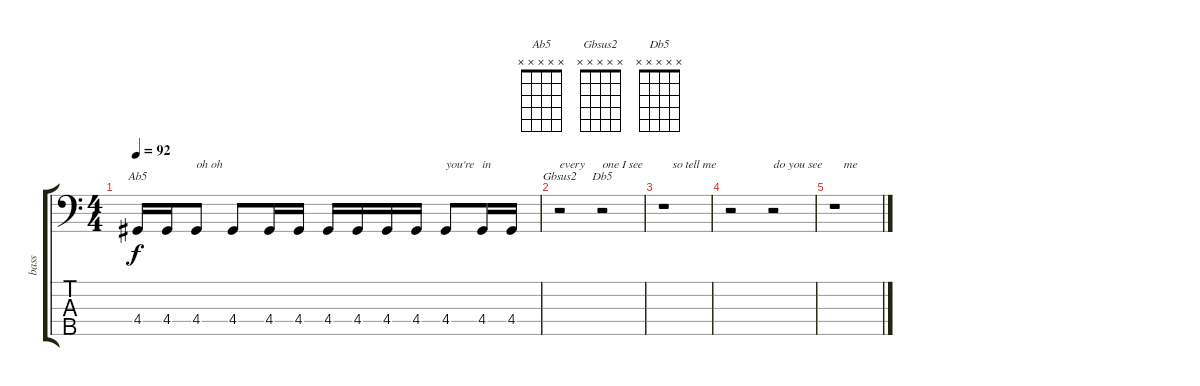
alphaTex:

\track ("bass" "bass") {instrument electricbassfinger}
\staff {score tabs}
\tuning (G2 D2 A1 E1 B0) {hide}
\chord ("Ab5" x x x x x)
\chord ("Gbsus2" x x x x x)
\chord ("Db5" x x x x x)
\ts (4 4)
\tempo 92
\clef f4
\ks c
4.4.16{ch "Ab5" dy f} 4.4.16 4.4.8{txt "oh oh"} 4.4.8 4.4.16 4.4.16 4.4.16 4.4.16 4.4.16 4.4.16 4.4.8{txt "you're"} 4.4.16{txt "in"} 4.4.16 |
r.2{ch "Gbsus2" txt "every"} r.2{ch "Db5" txt "one I see"} |
r.1{txt "   so tell me"} |
r.2 r.2{txt "do you see"} |
r.1{txt "   me"}
